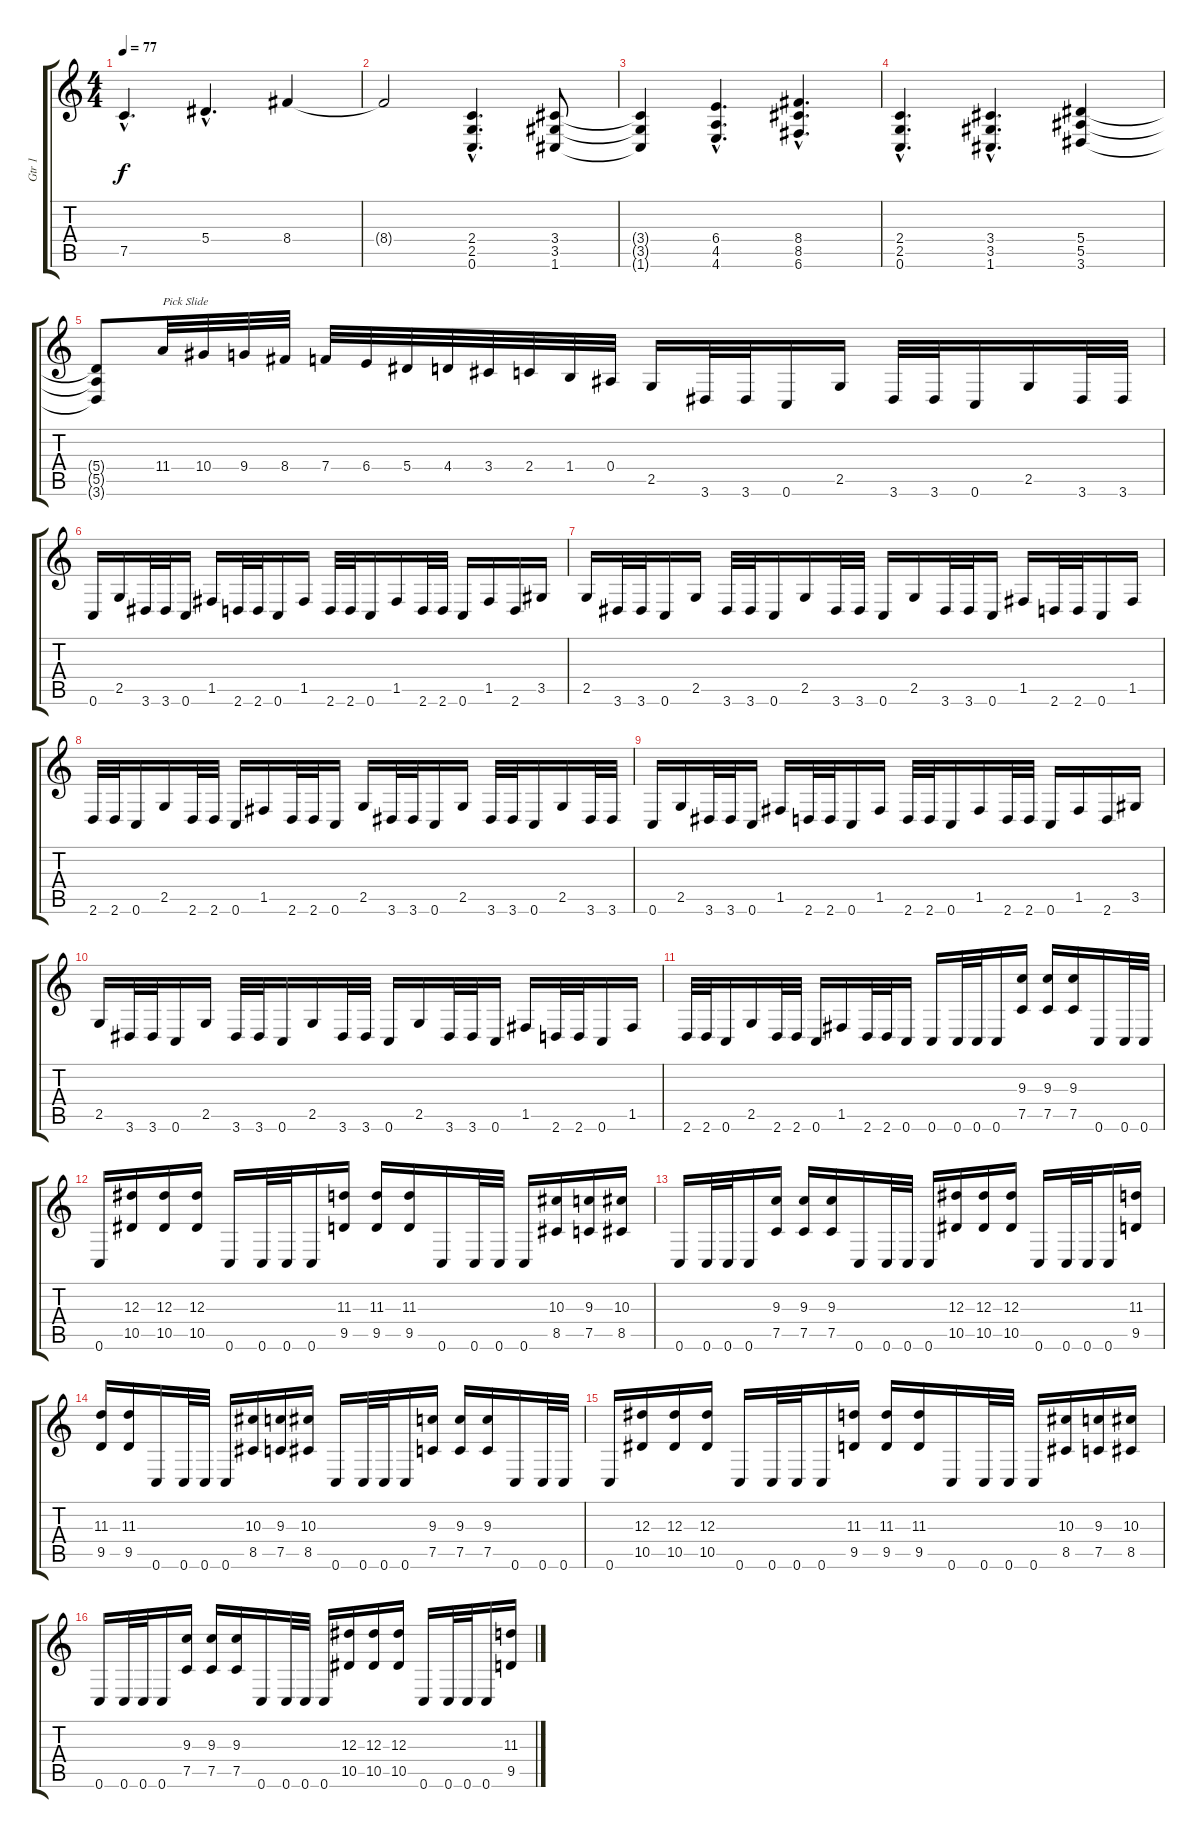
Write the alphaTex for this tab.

\track ("Gtr 1" "Gtr 1") {instrument distortionguitar}
\staff {score tabs}
\tuning (C4 G3 Eb3 Bb2 F2 C2) {hide}
\ts (4 4)
\tempo 77
\clef g2
\ks c
7.5{hac}.4{d dy f} 5.4{hac}.4{d} 8.4.4 |
8.4{t}.2 (2.4{hac} 2.5{hac} 0.6{hac}).4{d} (3.4 3.5 1.6).8 |
(3.4{t} 3.5{t} 1.6{t}).4 (6.4{hac} 4.5{hac} 4.6{hac}).4{d} (8.4{hac} 8.5{hac} 6.6{hac}).4{d} |
(2.4{hac} 2.5{hac} 0.6{hac}).4{d} (3.4{hac} 3.5{hac} 1.6{hac}).4{d} (5.4 5.5 3.6).4 |
(5.4{t} 5.5{t} 3.6{t}).8 11.4.32{txt "Pick Slide" instrument guitarfretnoise} 10.4.32 9.4.32 8.4.32 7.4.32 6.4.32 5.4.32 4.4.32 3.4.32 2.4.32 1.4.32 0.4.32 2.5.16{instrument distortionguitar} 3.6.32 3.6.32 0.6.16 2.5.16 3.6.32 3.6.32 0.6.16 2.5.16 3.6.32 3.6.32 |
0.6.16 2.5.16 3.6.32 3.6.32 0.6.16 1.5.16 2.6.32 2.6.32 0.6.16 1.5.16 2.6.32 2.6.32 0.6.16 1.5.16 2.6.32 2.6.32 0.6.16 1.5.16 2.6.16 3.5.16 |
2.5.16 3.6.32 3.6.32 0.6.16 2.5.16 3.6.32 3.6.32 0.6.16 2.5.16 3.6.32 3.6.32 0.6.16 2.5.16 3.6.32 3.6.32 0.6.16 1.5.16 2.6.32 2.6.32 0.6.16 1.5.16 |
2.6.32 2.6.32 0.6.16 2.5.16 2.6.32 2.6.32 0.6.16 1.5.16 2.6.32 2.6.32 0.6.16 2.5.16 3.6.32 3.6.32 0.6.16 2.5.16 3.6.32 3.6.32 0.6.16 2.5.16 3.6.32 3.6.32 |
0.6.16 2.5.16 3.6.32 3.6.32 0.6.16 1.5.16 2.6.32 2.6.32 0.6.16 1.5.16 2.6.32 2.6.32 0.6.16 1.5.16 2.6.32 2.6.32 0.6.16 1.5.16 2.6.16 3.5.16 |
2.5.16 3.6.32 3.6.32 0.6.16 2.5.16 3.6.32 3.6.32 0.6.16 2.5.16 3.6.32 3.6.32 0.6.16 2.5.16 3.6.32 3.6.32 0.6.16 1.5.16 2.6.32 2.6.32 0.6.16 1.5.16 |
2.6.32 2.6.32 0.6.16 2.5.16 2.6.32 2.6.32 0.6.16 1.5.16 2.6.32 2.6.32 0.6.16 0.6.16 0.6.32 0.6.32 0.6.16 (9.3 7.5).16 (9.3 7.5).16 (9.3 7.5).16 0.6.16 0.6.32 0.6.32 |
0.6.16 (12.3 10.5).16 (12.3 10.5).16 (12.3 10.5).16 0.6.16 0.6.32 0.6.32 0.6.16 (11.3 9.5).16 (11.3 9.5).16 (11.3 9.5).16 0.6.16 0.6.32 0.6.32 0.6.16 (10.3 8.5).16 (9.3 7.5).16 (10.3 8.5).16 |
0.6.16 0.6.32 0.6.32 0.6.16 (9.3 7.5).16 (9.3 7.5).16 (9.3 7.5).16 0.6.16 0.6.32 0.6.32 0.6.16 (12.3 10.5).16 (12.3 10.5).16 (12.3 10.5).16 0.6.16 0.6.32 0.6.32 0.6.16 (11.3 9.5).16 |
(11.3 9.5).16 (11.3 9.5).16 0.6.16 0.6.32 0.6.32 0.6.16 (10.3 8.5).16 (9.3 7.5).16 (10.3 8.5).16 0.6.16 0.6.32 0.6.32 0.6.16 (9.3 7.5).16 (9.3 7.5).16 (9.3 7.5).16 0.6.16 0.6.32 0.6.32 |
0.6.16 (12.3 10.5).16 (12.3 10.5).16 (12.3 10.5).16 0.6.16 0.6.32 0.6.32 0.6.16 (11.3 9.5).16 (11.3 9.5).16 (11.3 9.5).16 0.6.16 0.6.32 0.6.32 0.6.16 (10.3 8.5).16 (9.3 7.5).16 (10.3 8.5).16 |
0.6.16 0.6.32 0.6.32 0.6.16 (9.3 7.5).16 (9.3 7.5).16 (9.3 7.5).16 0.6.16 0.6.32 0.6.32 0.6.16 (12.3 10.5).16 (12.3 10.5).16 (12.3 10.5).16 0.6.16 0.6.32 0.6.32 0.6.16 (11.3 9.5).16
